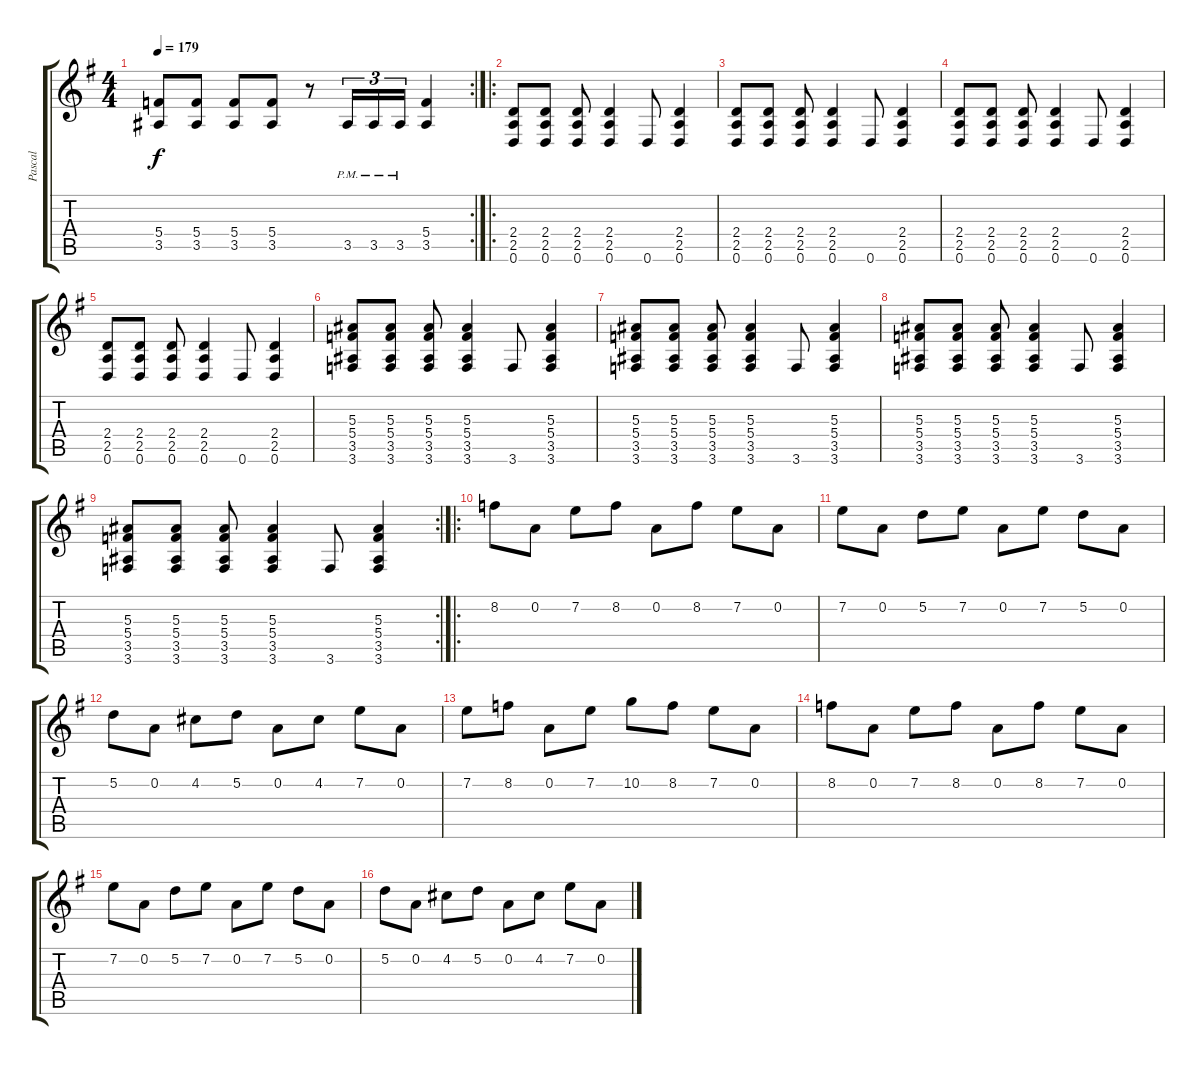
\track ("Pascal" "Pascal") {instrument overdrivenguitar}
\staff {score tabs}
\tuning (D4 A3 F3 C3 G2 D2) {hide}
\rc 2
\ts (4 4)
\tempo 179
\clef g2
\ks eminor
(5.4 3.5).8{dy f} (5.4 3.5).8 (5.4 3.5).8 (5.4 3.5).8 r.8 3.5{pm}.16{tu (3 2)} 3.5{pm}.16{tu (3 2)} 3.5{pm}.16{tu (3 2)} (5.4 3.5).4 |
\ro
(2.4 2.5 0.6).8 (2.4 2.5 0.6).8 (2.4 2.5 0.6).8 (2.4 2.5 0.6).4 0.6.8 (2.4 2.5 0.6).4 |
(2.4 2.5 0.6).8 (2.4 2.5 0.6).8 (2.4 2.5 0.6).8 (2.4 2.5 0.6).4 0.6.8 (2.4 2.5 0.6).4 |
(2.4 2.5 0.6).8 (2.4 2.5 0.6).8 (2.4 2.5 0.6).8 (2.4 2.5 0.6).4 0.6.8 (2.4 2.5 0.6).4 |
(2.4 2.5 0.6).8 (2.4 2.5 0.6).8 (2.4 2.5 0.6).8 (2.4 2.5 0.6).4 0.6.8 (2.4 2.5 0.6).4 |
(5.3 5.4 3.5 3.6).8 (5.3 5.4 3.5 3.6).8 (5.3 5.4 3.5 3.6).8 (5.3 5.4 3.5 3.6).4 3.6.8 (5.3 5.4 3.5 3.6).4 |
(5.3 5.4 3.5 3.6).8 (5.3 5.4 3.5 3.6).8 (5.3 5.4 3.5 3.6).8 (5.3 5.4 3.5 3.6).4 3.6.8 (5.3 5.4 3.5 3.6).4 |
(5.3 5.4 3.5 3.6).8 (5.3 5.4 3.5 3.6).8 (5.3 5.4 3.5 3.6).8 (5.3 5.4 3.5 3.6).4 3.6.8 (5.3 5.4 3.5 3.6).4 |
\rc 2
(5.3 5.4 3.5 3.6).8 (5.3 5.4 3.5 3.6).8 (5.3 5.4 3.5 3.6).8 (5.3 5.4 3.5 3.6).4 3.6.8 (5.3 5.4 3.5 3.6).4 |
\ro
8.2.8 0.2.8 7.2.8 8.2.8 0.2.8 8.2.8 7.2.8 0.2.8 |
7.2.8 0.2.8 5.2.8 7.2.8 0.2.8 7.2.8 5.2.8 0.2.8 |
5.2.8 0.2.8 4.2.8 5.2.8 0.2.8 4.2.8 7.2.8 0.2.8 |
7.2.8 8.2.8 0.2.8 7.2.8 10.2.8 8.2.8 7.2.8 0.2.8 |
8.2.8 0.2.8 7.2.8 8.2.8 0.2.8 8.2.8 7.2.8 0.2.8 |
7.2.8 0.2.8 5.2.8 7.2.8 0.2.8 7.2.8 5.2.8 0.2.8 |
5.2.8 0.2.8 4.2.8 5.2.8 0.2.8 4.2.8 7.2.8 0.2.8
